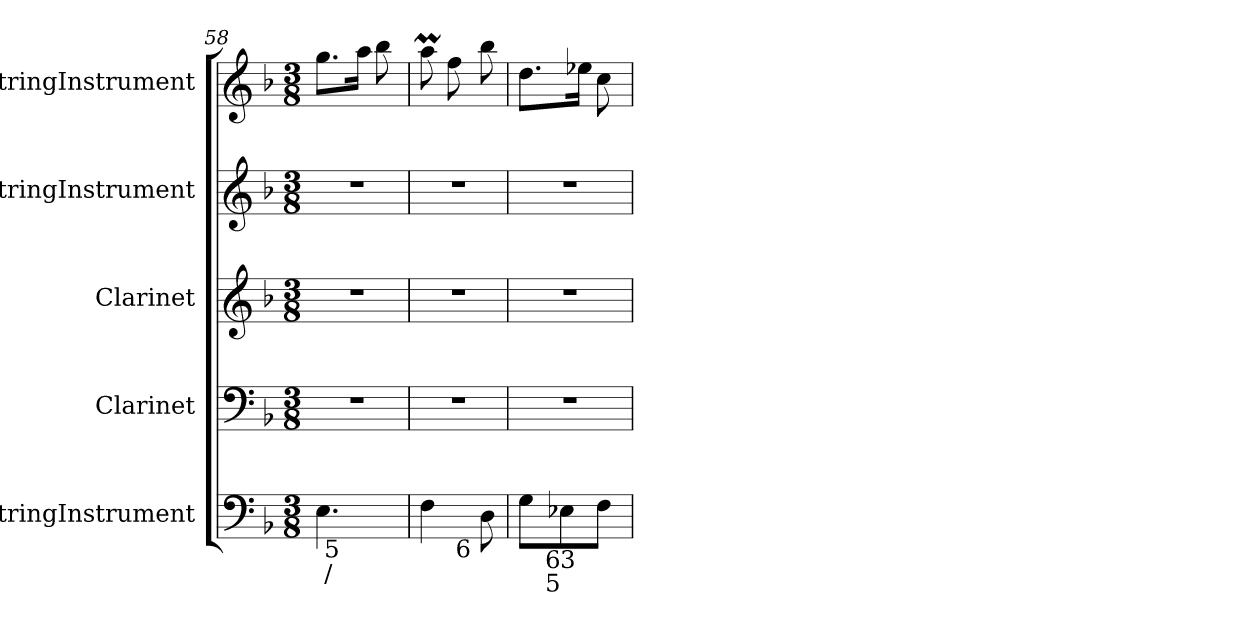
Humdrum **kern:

**kern	**kern	**kern	**kern	**kern
*part5	*part4	*part3	*part2	*part1
*staff5	*staff4	*staff3	*staff2	*staff1
*I"StringInstrument	*I"Clarinet	*I"Clarinet	*I"StringInstrument	*I"StringInstrument
*I'Str	*I'Cl	*I'Cl	*I'Str	*I'Str
*clefF4	*clefF4	*clefG2	*clefG2	*clefG2
*	*ITrd1c2	*ITrd1c2	*	*
*k[b-]	*k[b-e-a-]	*k[b-e-a-]	*k[b-]	*k[b-]
*F:	*E-:	*E-:	*F:	*F:
*M3/8	*M3/8	*M3/8	*M3/8	*M3/8
=58	=58	=58	=58	=58
*^	*	*	*	*
4.E\	64ryy	4.r	4.r	4.r	8.gg\L
!	!LO:TX:b:t=5	!	!	!	!
!	!LO:TX:b:t=/	!	!	!	!
.	4ryy	.	.	.	.
.	.	.	.	.	16aa\Jk
.	.	.	.	.	8bb-\
.	16..ryy	.	.	.	.
=59	=59	=59	=59	=59	=59
4F\	8ryy	4.r	4.r	4.r	8aam\
.	64ryy	.	.	.	8ff\
!	!LO:TX:b:t=6	!	!	!	!
.	8...ryy	.	.	.	.
8D\	.	.	.	.	8bb-\
=60	=60	=60	=60	=60	=60
8G\L	16ryy	4.r	4.r	4.r	8.dd\L
.	64ryy	.	.	.	.
!	!LO:TX:b:t=6\n5	!	!	!	!
.	4ryy	.	.	.	.
!LO:TX:b:t=3	!	!	!	!	!
8E-X\	.	.	.	.	.
.	.	.	.	.	16ee-X\Jk
8F\J	.	.	.	.	8cc\
.	32.ryy	.	.	.	.
*v	*v	*	*	*	*
=	=	=	=	=
*-	*-	*-	*-	*-
